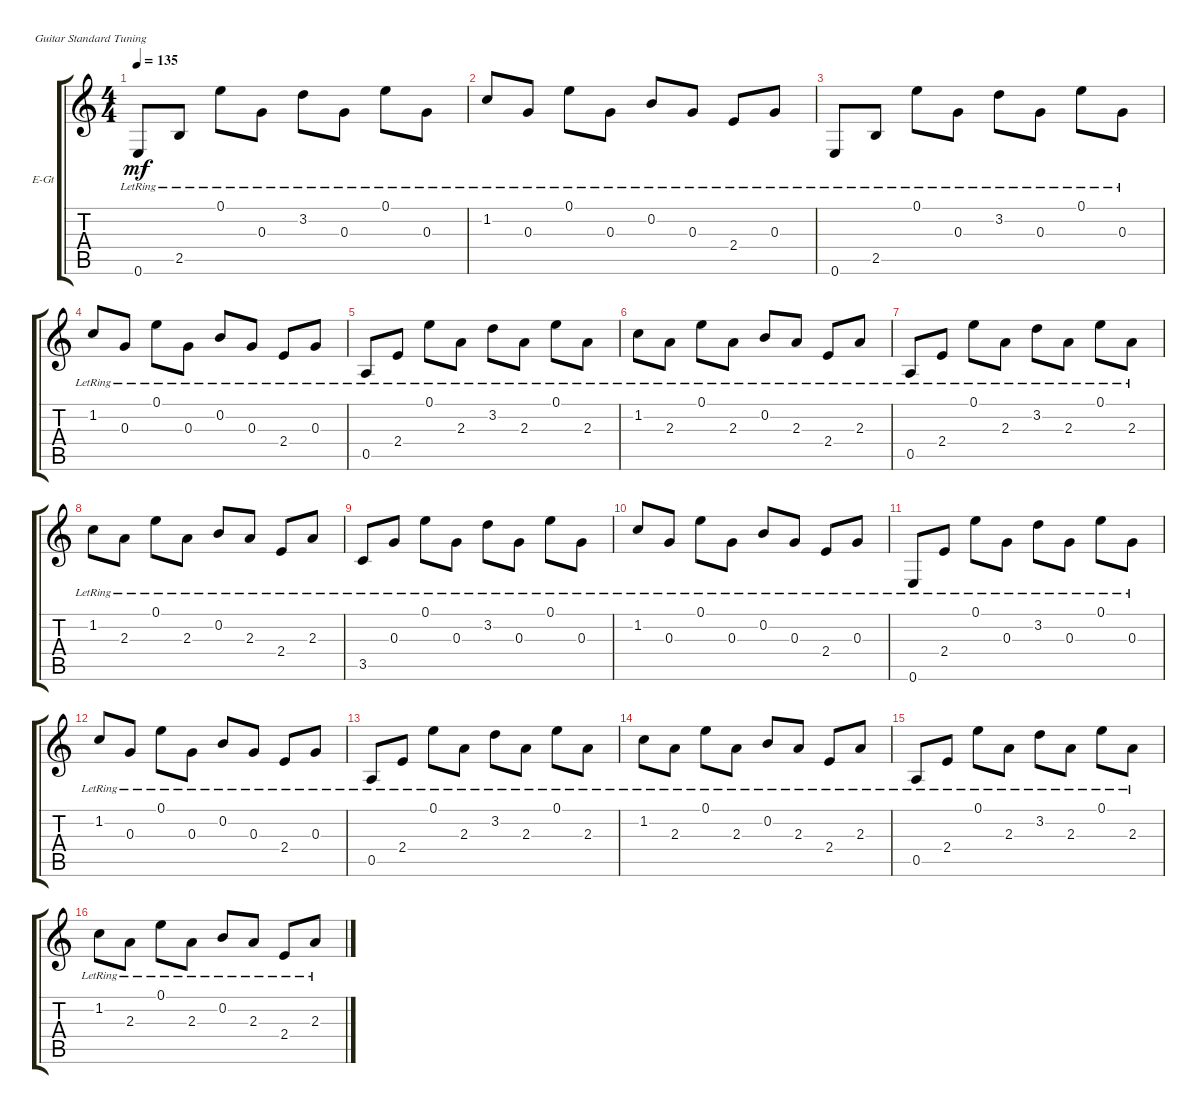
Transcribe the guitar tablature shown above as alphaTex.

\defaultSystemsLayout 4
\bracketExtendMode groupsimilarinstruments
\firstSystemTrackNameOrientation horizontal
\otherSystemsTrackNameOrientation horizontal
\track ("Electric Guitar" "E-Gt") {instrument electricguitarclean}
\staff {score tabs}
\tuning (E4 B3 G3 D3 A2 E2)
\ts (4 4)
\tempo 135
\clef g2
\ks c
0.6{lr}.8{dy mf} 2.5{lr}.8 0.1{lr}.8 0.3{lr}.8 3.2{lr}.8 0.3{lr}.8 0.1{lr}.8 0.3{lr}.8 |
1.2{lr}.8 0.3{lr}.8 0.1{lr}.8 0.3{lr}.8 0.2{lr}.8 0.3{lr}.8 2.4{lr}.8 0.3{lr}.8 |
0.6{lr}.8 2.5{lr}.8 0.1{lr}.8 0.3{lr}.8 3.2{lr}.8 0.3{lr}.8 0.1{lr}.8 0.3{lr}.8 |
1.2{lr}.8 0.3{lr}.8 0.1{lr}.8 0.3{lr}.8 0.2{lr}.8 0.3{lr}.8 2.4{lr}.8 0.3{lr}.8 |
0.5{lr}.8 2.4{lr}.8 0.1{lr}.8 2.3{lr}.8 3.2{lr}.8 2.3{lr}.8 0.1{lr}.8 2.3{lr}.8 |
1.2{lr}.8 2.3{lr}.8 0.1{lr}.8 2.3{lr}.8 0.2{lr}.8 2.3{lr}.8 2.4{lr}.8 2.3{lr}.8 |
0.5{lr}.8 2.4{lr}.8 0.1{lr}.8 2.3{lr}.8 3.2{lr}.8 2.3{lr}.8 0.1{lr}.8 2.3{lr}.8 |
1.2{lr}.8 2.3{lr}.8 0.1{lr}.8 2.3{lr}.8 0.2{lr}.8 2.3{lr}.8 2.4{lr}.8 2.3{lr}.8 |
3.5{lr}.8 0.3{lr}.8 0.1{lr}.8 0.3{lr}.8 3.2{lr}.8 0.3{lr}.8 0.1{lr}.8 0.3{lr}.8 |
1.2{lr}.8 0.3{lr}.8 0.1{lr}.8 0.3{lr}.8 0.2{lr}.8 0.3{lr}.8 2.4{lr}.8 0.3{lr}.8 |
0.6{lr}.8 2.4{lr}.8 0.1{lr}.8 0.3{lr}.8 3.2{lr}.8 0.3{lr}.8 0.1{lr}.8 0.3{lr}.8 |
1.2{lr}.8 0.3{lr}.8 0.1{lr}.8 0.3{lr}.8 0.2{lr}.8 0.3{lr}.8 2.4{lr}.8 0.3{lr}.8 |
0.5{lr}.8 2.4{lr}.8 0.1{lr}.8 2.3{lr}.8 3.2{lr}.8 2.3{lr}.8 0.1{lr}.8 2.3{lr}.8 |
1.2{lr}.8 2.3{lr}.8 0.1{lr}.8 2.3{lr}.8 0.2{lr}.8 2.3{lr}.8 2.4{lr}.8 2.3{lr}.8 |
0.5{lr}.8 2.4{lr}.8 0.1{lr}.8 2.3{lr}.8 3.2{lr}.8 2.3{lr}.8 0.1{lr}.8 2.3{lr}.8 |
1.2{lr}.8 2.3{lr}.8 0.1{lr}.8 2.3{lr}.8 0.2{lr}.8 2.3{lr}.8 2.4{lr}.8 2.3{lr}.8
